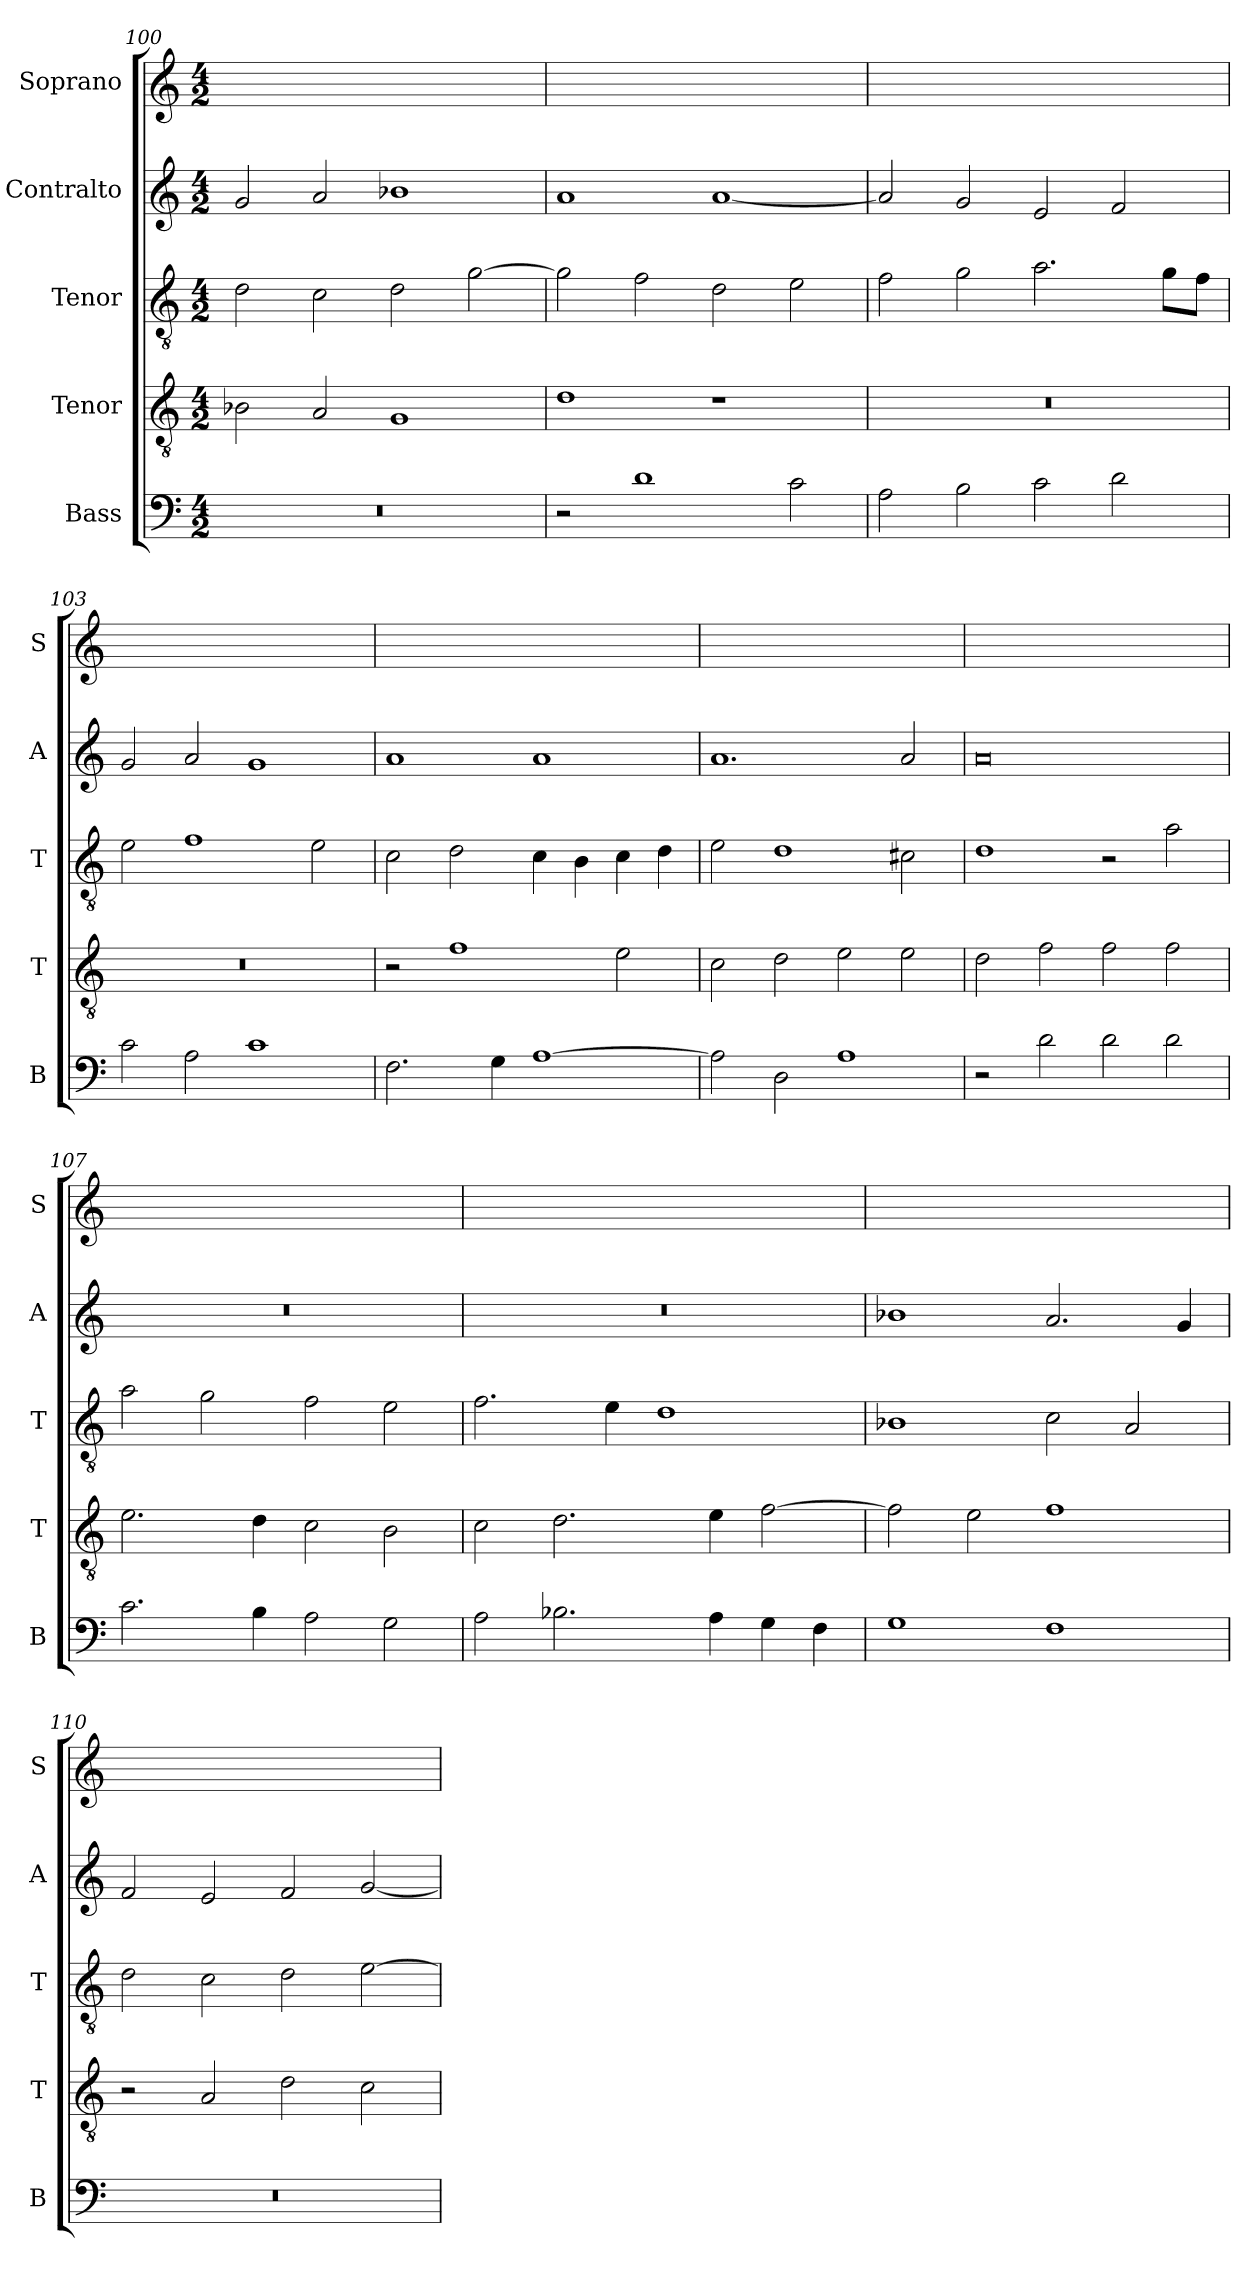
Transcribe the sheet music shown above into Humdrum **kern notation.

**kern	**kern	**kern	**kern	**kern
*part5	*part4	*part3	*part2	*part1
*staff5	*staff4	*staff3	*staff2	*staff1
*I"Bass	*I"Tenor	*I"Tenor	*I"Contralto	*I"Soprano
*I'B	*I'T	*I'T	*I'A	*I'S
*clefF4	*clefGv2	*clefGv2	*clefG2	*clefG2
*k[]	*k[]	*k[]	*k[]	*k[]
*A:aeo	*A:aeo	*A:aeo	*A:aeo	*A:aeo
*M4/2	*M4/2	*M4/2	*M4/2	*M4/2
=100	=100	=100	=100	=100
0r	2B-X	2d	2g	0ryy
.	2A	2c	2a	.
.	1G	2d	1b-X	.
.	.	[2g	.	.
=101	=101	=101	=101	=101
2r	1d	2g]	1a	0ryy
1d	.	2f	.	.
.	1r	2d	[1a	.
2c	.	2e	.	.
=102	=102	=102	=102	=102
2A	0r	2f	2a]	0ryy
2B	.	2g	2g	.
2c	.	2.a	2e	.
2d	.	.	2f	.
.	.	8g\L	.	.
.	.	8f\J	.	.
=103	=103	=103	=103	=103
2c	0r	2e	2g	0ryy
2A	.	1f	2a	.
1c	.	.	1g	.
.	.	2e	.	.
=104	=104	=104	=104	=104
2.F	2r	2c	1a	0ryy
.	1f	2d	.	.
4G	.	.	.	.
[1A	.	4c	1a	.
.	.	4B	.	.
.	2e	4c	.	.
.	.	4d	.	.
=105	=105	=105	=105	=105
2A]	2c	2e	1.a	0ryy
2D	2d	1d	.	.
1A	2e	.	.	.
.	2e	2c#X	2a	.
=106	=106	=106	=106	=106
2r	2d	1d	0a	0ryy
2d	2f	.	.	.
2d	2f	2r	.	.
2d	2f	2a	.	.
=107	=107	=107	=107	=107
2.c	2.e	2a	0r	0ryy
.	.	2g	.	.
4B	4d	.	.	.
2A	2c	2f	.	.
2G	2B	2e	.	.
=108	=108	=108	=108	=108
2A	2c	2.f	0r	0ryy
2.B-X	2.d	.	.	.
.	.	4e	.	.
.	.	1d	.	.
4A	4e	.	.	.
4G	[2f	.	.	.
4F	.	.	.	.
=109	=109	=109	=109	=109
1G	2f]	1B-X	1b-X	0ryy
.	2e	.	.	.
1F	1f	2c	2.a	.
.	.	2A	.	.
.	.	.	4g	.
=110	=110	=110	=110	=110
0r	2r	2d	2f	0ryy
.	2A	2c	2e	.
.	2d	2d	2f	.
.	2c	[2e	[2g	.
=	=	=	=	=
*-	*-	*-	*-	*-
